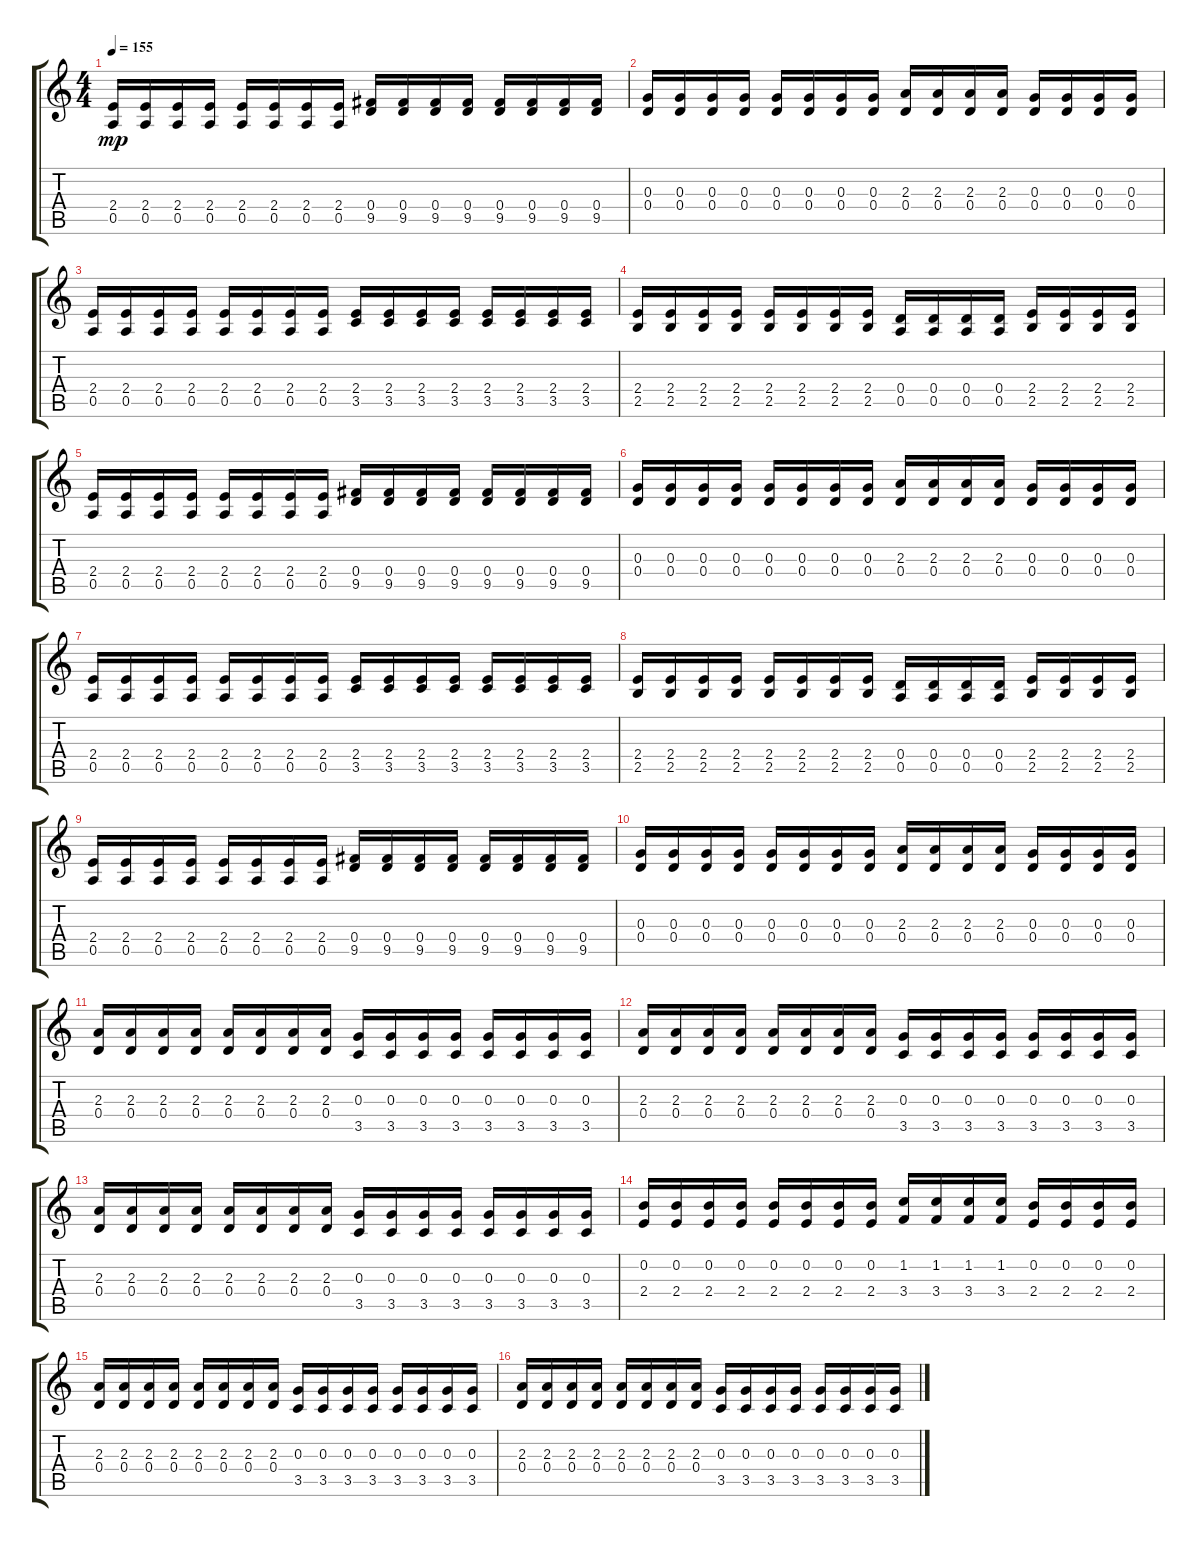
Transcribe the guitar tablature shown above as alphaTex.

\track "" {instrument distortionguitar}
\staff {score tabs}
\tuning (E4 B3 G3 D3 A2 E2) {hide}
\ts (4 4)
\tempo 155
\clef g2
\ks c
(2.4 0.5).16{dy mp} (2.4 0.5).16 (2.4 0.5).16 (2.4 0.5).16 (2.4 0.5).16 (2.4 0.5).16 (2.4 0.5).16 (2.4 0.5).16 (0.4 9.5).16 (0.4 9.5).16 (0.4 9.5).16 (0.4 9.5).16 (0.4 9.5).16 (0.4 9.5).16 (0.4 9.5).16 (0.4 9.5).16 |
(0.3 0.4).16 (0.3 0.4).16 (0.3 0.4).16 (0.3 0.4).16 (0.3 0.4).16 (0.3 0.4).16 (0.3 0.4).16 (0.3 0.4).16 (2.3 0.4).16 (2.3 0.4).16 (2.3 0.4).16 (2.3 0.4).16 (0.3 0.4).16 (0.3 0.4).16 (0.3 0.4).16 (0.3 0.4).16 |
(2.4 0.5).16 (2.4 0.5).16 (2.4 0.5).16 (2.4 0.5).16 (2.4 0.5).16 (2.4 0.5).16 (2.4 0.5).16 (2.4 0.5).16 (2.4 3.5).16 (2.4 3.5).16 (2.4 3.5).16 (2.4 3.5).16 (2.4 3.5).16 (2.4 3.5).16 (2.4 3.5).16 (2.4 3.5).16 |
(2.4 2.5).16 (2.4 2.5).16 (2.4 2.5).16 (2.4 2.5).16 (2.4 2.5).16 (2.4 2.5).16 (2.4 2.5).16 (2.4 2.5).16 (0.4 0.5).16 (0.4 0.5).16 (0.4 0.5).16 (0.4 0.5).16 (2.4 2.5).16 (2.4 2.5).16 (2.4 2.5).16 (2.4 2.5).16 |
(2.4 0.5).16 (2.4 0.5).16 (2.4 0.5).16 (2.4 0.5).16 (2.4 0.5).16 (2.4 0.5).16 (2.4 0.5).16 (2.4 0.5).16 (0.4 9.5).16 (0.4 9.5).16 (0.4 9.5).16 (0.4 9.5).16 (0.4 9.5).16 (0.4 9.5).16 (0.4 9.5).16 (0.4 9.5).16 |
(0.3 0.4).16 (0.3 0.4).16 (0.3 0.4).16 (0.3 0.4).16 (0.3 0.4).16 (0.3 0.4).16 (0.3 0.4).16 (0.3 0.4).16 (2.3 0.4).16 (2.3 0.4).16 (2.3 0.4).16 (2.3 0.4).16 (0.3 0.4).16 (0.3 0.4).16 (0.3 0.4).16 (0.3 0.4).16 |
(2.4 0.5).16 (2.4 0.5).16 (2.4 0.5).16 (2.4 0.5).16 (2.4 0.5).16 (2.4 0.5).16 (2.4 0.5).16 (2.4 0.5).16 (2.4 3.5).16 (2.4 3.5).16 (2.4 3.5).16 (2.4 3.5).16 (2.4 3.5).16 (2.4 3.5).16 (2.4 3.5).16 (2.4 3.5).16 |
(2.4 2.5).16 (2.4 2.5).16 (2.4 2.5).16 (2.4 2.5).16 (2.4 2.5).16 (2.4 2.5).16 (2.4 2.5).16 (2.4 2.5).16 (0.4 0.5).16 (0.4 0.5).16 (0.4 0.5).16 (0.4 0.5).16 (2.4 2.5).16 (2.4 2.5).16 (2.4 2.5).16 (2.4 2.5).16 |
(2.4 0.5).16 (2.4 0.5).16 (2.4 0.5).16 (2.4 0.5).16 (2.4 0.5).16 (2.4 0.5).16 (2.4 0.5).16 (2.4 0.5).16 (0.4 9.5).16 (0.4 9.5).16 (0.4 9.5).16 (0.4 9.5).16 (0.4 9.5).16 (0.4 9.5).16 (0.4 9.5).16 (0.4 9.5).16 |
(0.3 0.4).16 (0.3 0.4).16 (0.3 0.4).16 (0.3 0.4).16 (0.3 0.4).16 (0.3 0.4).16 (0.3 0.4).16 (0.3 0.4).16 (2.3 0.4).16 (2.3 0.4).16 (2.3 0.4).16 (2.3 0.4).16 (0.3 0.4).16 (0.3 0.4).16 (0.3 0.4).16 (0.3 0.4).16 |
(2.3 0.4).16 (2.3 0.4).16 (2.3 0.4).16 (2.3 0.4).16 (2.3 0.4).16 (2.3 0.4).16 (2.3 0.4).16 (2.3 0.4).16 (0.3 3.5).16 (0.3 3.5).16 (0.3 3.5).16 (0.3 3.5).16 (0.3 3.5).16 (0.3 3.5).16 (0.3 3.5).16 (0.3 3.5).16 |
(2.3 0.4).16 (2.3 0.4).16 (2.3 0.4).16 (2.3 0.4).16 (2.3 0.4).16 (2.3 0.4).16 (2.3 0.4).16 (2.3 0.4).16 (0.3 3.5).16 (0.3 3.5).16 (0.3 3.5).16 (0.3 3.5).16 (0.3 3.5).16 (0.3 3.5).16 (0.3 3.5).16 (0.3 3.5).16 |
(2.3 0.4).16 (2.3 0.4).16 (2.3 0.4).16 (2.3 0.4).16 (2.3 0.4).16 (2.3 0.4).16 (2.3 0.4).16 (2.3 0.4).16 (0.3 3.5).16 (0.3 3.5).16 (0.3 3.5).16 (0.3 3.5).16 (0.3 3.5).16 (0.3 3.5).16 (0.3 3.5).16 (0.3 3.5).16 |
(0.2 2.4).16 (0.2 2.4).16 (0.2 2.4).16 (0.2 2.4).16 (0.2 2.4).16 (0.2 2.4).16 (0.2 2.4).16 (0.2 2.4).16 (1.2 3.4).16 (1.2 3.4).16 (1.2 3.4).16 (1.2 3.4).16 (0.2 2.4).16 (0.2 2.4).16 (0.2 2.4).16 (0.2 2.4).16 |
(2.3 0.4).16 (2.3 0.4).16 (2.3 0.4).16 (2.3 0.4).16 (2.3 0.4).16 (2.3 0.4).16 (2.3 0.4).16 (2.3 0.4).16 (0.3 3.5).16 (0.3 3.5).16 (0.3 3.5).16 (0.3 3.5).16 (0.3 3.5).16 (0.3 3.5).16 (0.3 3.5).16 (0.3 3.5).16 |
(2.3 0.4).16 (2.3 0.4).16 (2.3 0.4).16 (2.3 0.4).16 (2.3 0.4).16 (2.3 0.4).16 (2.3 0.4).16 (2.3 0.4).16 (0.3 3.5).16 (0.3 3.5).16 (0.3 3.5).16 (0.3 3.5).16 (0.3 3.5).16 (0.3 3.5).16 (0.3 3.5).16 (0.3 3.5).16
